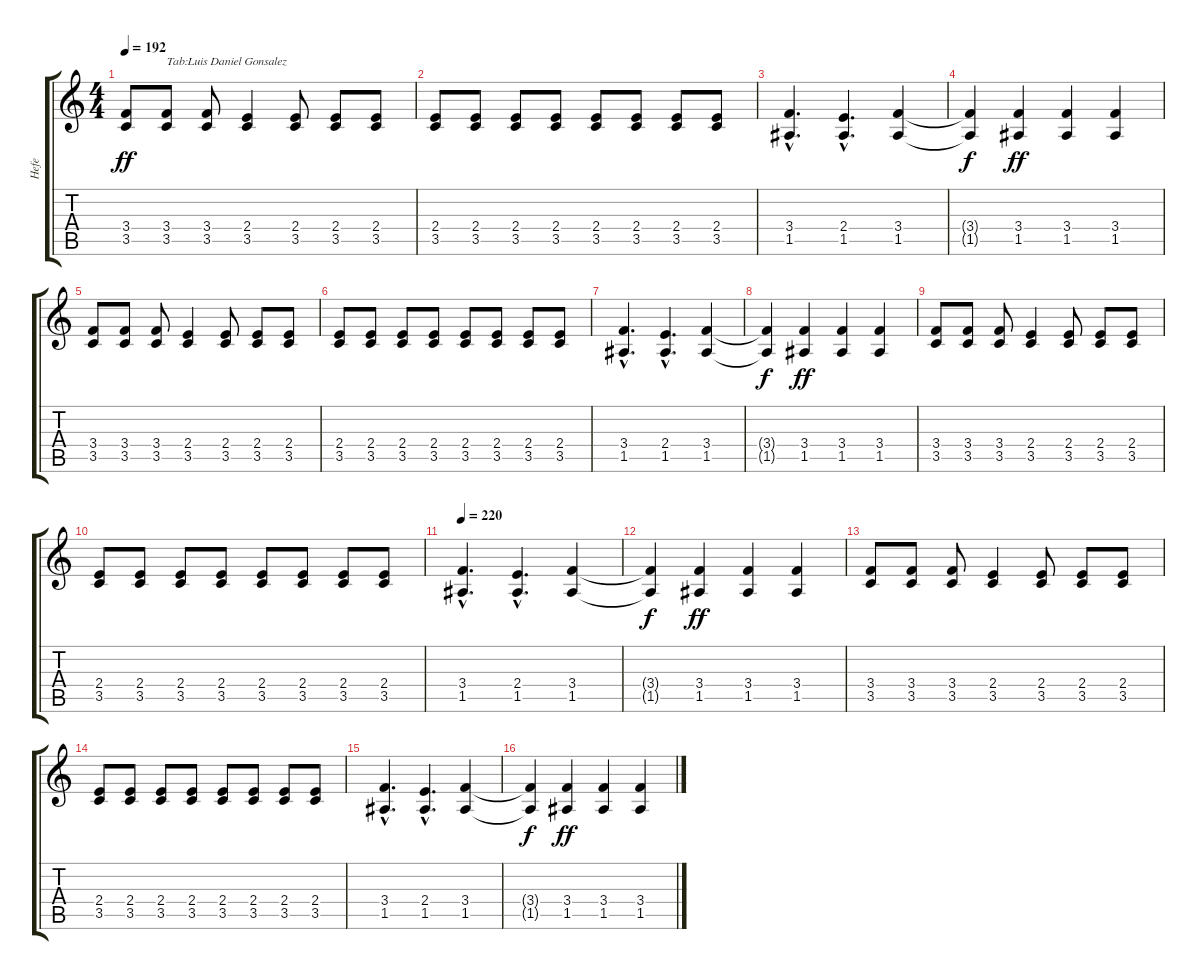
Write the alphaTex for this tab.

\track ("Hefe" "Hefe") {instrument overdrivenguitar}
\staff {score tabs}
\tuning (E4 B3 G3 D3 A2 E2) {hide}
\ts (4 4)
\tempo 192
\tempo 220
\tempo 192
\clef g2
\ks c
(3.4 3.5).8{dy ff instrument overdrivenguitar} (3.4 3.5).8{txt "Tab:Luis Daniel Gonsalez"} (3.4 3.5).8 (2.4 3.5).4 (2.4 3.5).8 (2.4 3.5).8 (2.4 3.5).8 |
(2.4 3.5).8 (2.4 3.5).8 (2.4 3.5).8 (2.4 3.5).8 (2.4 3.5).8 (2.4 3.5).8 (2.4 3.5).8 (2.4 3.5).8 |
(3.4{hac} 1.5{hac}).4{d} (2.4{hac} 1.5{hac}).4{d} (3.4 1.5).4 |
(3.4{t} 1.5{t}).4{dy f} (3.4 1.5).4{dy ff} (3.4 1.5).4 (3.4 1.5).4 |
(3.4 3.5).8 (3.4 3.5).8 (3.4 3.5).8 (2.4 3.5).4 (2.4 3.5).8 (2.4 3.5).8 (2.4 3.5).8 |
(2.4 3.5).8 (2.4 3.5).8 (2.4 3.5).8 (2.4 3.5).8 (2.4 3.5).8 (2.4 3.5).8 (2.4 3.5).8 (2.4 3.5).8 |
(3.4{hac} 1.5{hac}).4{d} (2.4{hac} 1.5{hac}).4{d} (3.4 1.5).4 |
(3.4{t} 1.5{t}).4{dy f} (3.4 1.5).4{dy ff} (3.4 1.5).4 (3.4 1.5).4 |
(3.4 3.5).8 (3.4 3.5).8 (3.4 3.5).8 (2.4 3.5).4 (2.4 3.5).8 (2.4 3.5).8 (2.4 3.5).8 |
(2.4 3.5).8 (2.4 3.5).8 (2.4 3.5).8 (2.4 3.5).8 (2.4 3.5).8 (2.4 3.5).8 (2.4 3.5).8 (2.4 3.5).8 |
\tempo 220
(3.4{hac} 1.5{hac}).4{d} (2.4{hac} 1.5{hac}).4{d} (3.4 1.5).4 |
(3.4{t} 1.5{t}).4{dy f} (3.4 1.5).4{dy ff} (3.4 1.5).4 (3.4 1.5).4 |
(3.4 3.5).8 (3.4 3.5).8 (3.4 3.5).8 (2.4 3.5).4 (2.4 3.5).8 (2.4 3.5).8 (2.4 3.5).8 |
(2.4 3.5).8 (2.4 3.5).8 (2.4 3.5).8 (2.4 3.5).8 (2.4 3.5).8 (2.4 3.5).8 (2.4 3.5).8 (2.4 3.5).8 |
(3.4{hac} 1.5{hac}).4{d} (2.4{hac} 1.5{hac}).4{d} (3.4 1.5).4 |
(3.4{t} 1.5{t}).4{dy f} (3.4 1.5).4{dy ff} (3.4 1.5).4 (3.4 1.5).4
